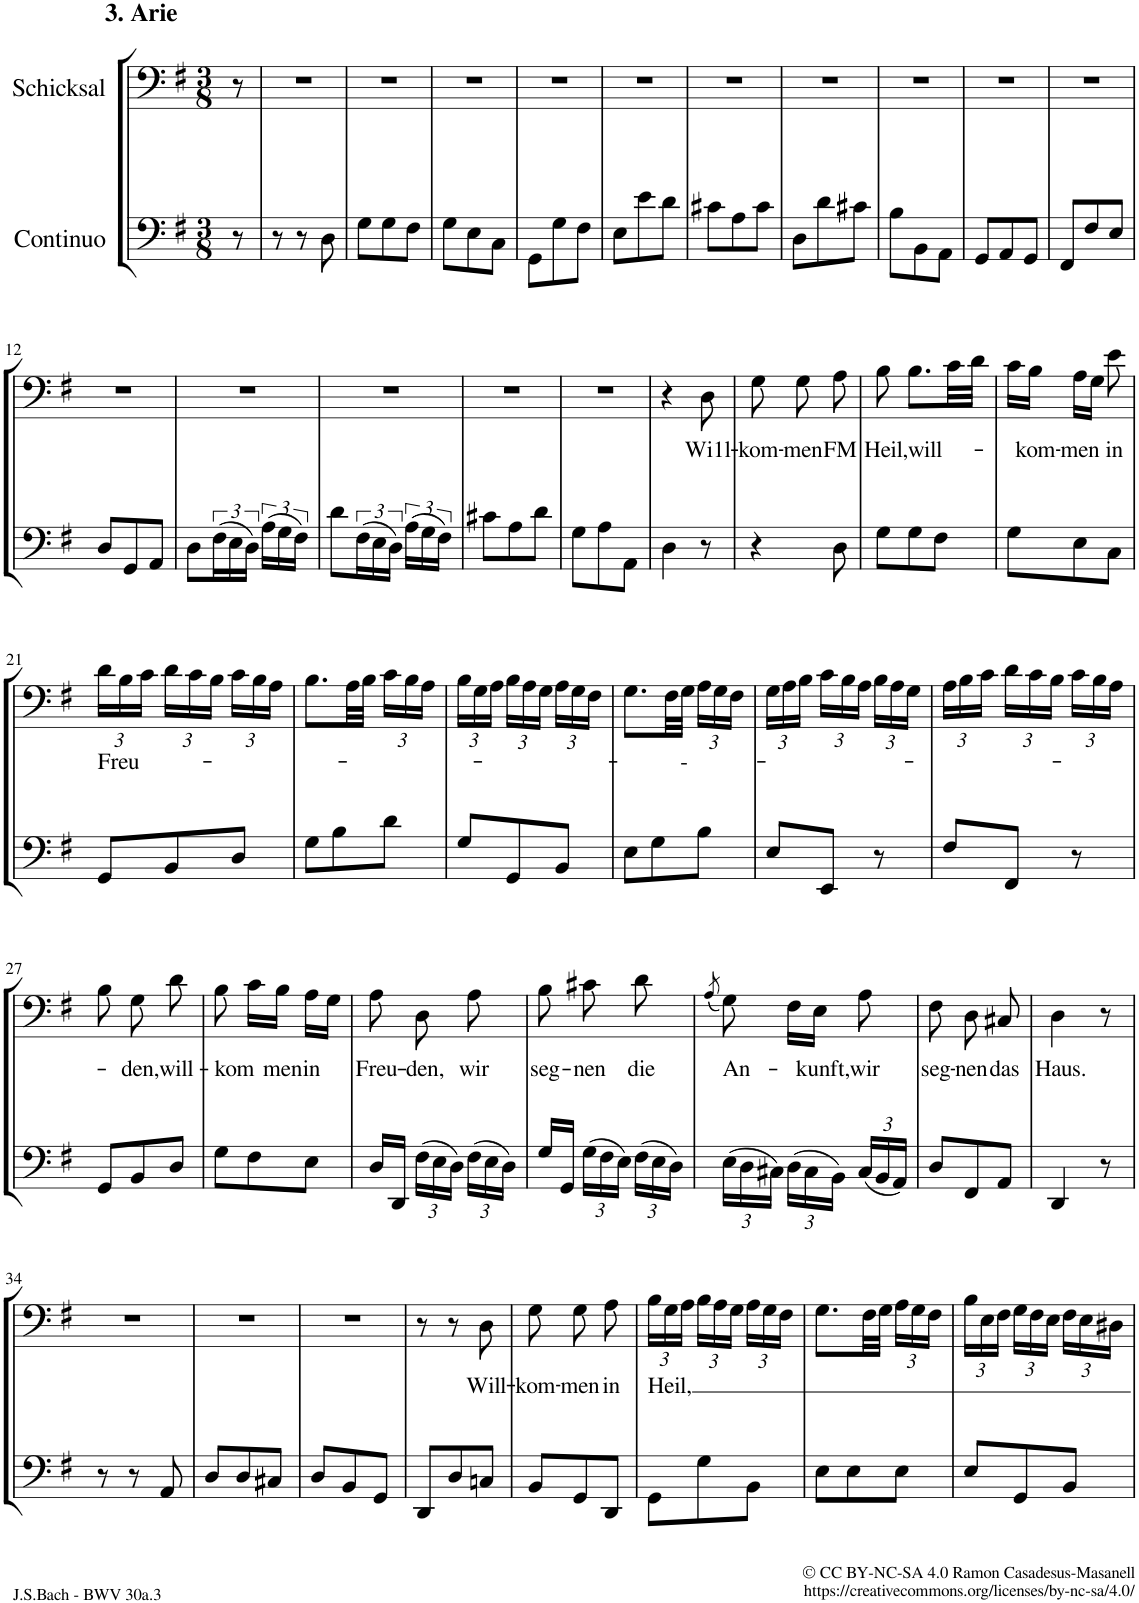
**kern	**kern	**text
*part2	*part1	*part1
*staff2	*staff1	*staff1
*I"Continuo	*I"Schicksal	*
*clefF4	*clefF4	*
*k[f#]	*k[f#]	*
*M3/8	*M3/8	*
=1	=1	=1
!	!LO:TX:a:B:t=3. Arie	!
8r	8r	.
=2	=2	=2
8r	4.r	.
8r	.	.
8D\	.	.
=3	=3	=3
8G\L	4.r	.
8G\	.	.
8F#\J	.	.
=4	=4	=4
8G\L	4.r	.
8E\	.	.
8C\J	.	.
=5	=5	=5
8GG\L	4.r	.
8G\	.	.
8F#\J	.	.
=6	=6	=6
8E\L	4.r	.
8e\	.	.
8d\J	.	.
=7	=7	=7
8c#X\L	4.r	.
8A\	.	.
8c#\J	.	.
=8	=8	=8
8D\L	4.r	.
8d\	.	.
8c#X\J	.	.
=9	=9	=9
8B\L	4.r	.
8BB\	.	.
8AA\J	.	.
=10	=10	=10
8GG/L	4.r	.
8AA/	.	.
8GG/J	.	.
=11	=11	=11
8FF#/L	4.r	.
8F#/	.	.
8E/J	.	.
!!LO:LB:g=z
=12	=12	=12
8D/L	4.r	.
8GG/	.	.
8AA/J	.	.
=13	=13	=13
8D\L	4.r	.
(24F#\L	.	.
24E\	.	.
24D\JJ)	.	.
(24A\LL	.	.
24G\	.	.
24F#\JJ)	.	.
=14	=14	=14
8d\L	4.r	.
(24F#\L	.	.
24E\	.	.
24D\JJ)	.	.
(24A\LL	.	.
24G\	.	.
24F#\JJ)	.	.
=15	=15	=15
8c#X\L	4.r	.
8A\	.	.
8d\J	.	.
=16	=16	=16
8G\L	4.r	.
8A\	.	.
8AA\J	.	.
=17	=17	=17
4D\	4r	.
!	!	!LO:LY:b
8r	8D\	Wi1l-
=18	=18	=18
!	!	!LO:LY:b
4r	8G\	-kom-
!	!	!LO:LY:b
.	8G\	-men
!	!	!LO:LY:b
8D\	8A\	FM
=19	=19	=19
!	!	!LO:LY:b
8G\L	8B\	Heil,
!	!	!LO:LY:b
8G\	8.B\L	will-
8F#\J	.	.
.	32c\LL	.
.	32d\JJJ	.
=20	=20	=20
8G\L	16c\LL	.
!	!	!LO:LY:b
.	16B\JJ	-kom-
!	!	!LO:LY:b
8E\	16A\LL	-men
.	16G\JJ	.
!	!	!LO:LY:b
8C\J	8e\	in
!!LO:LB:g=z
=21	=21	=21
*	*Xbrackettup	*
!	!	!LO:LY:b
8GG/L	24d\LL	Freu-
.	24B\	.
.	24c\JJ	.
8BB/	24d\LL	.
.	24c\	.
.	24B\JJ	.
8D/J	24c\LL	.
.	24B\	.
.	24A\JJ	.
=22	=22	=22
8G\L	8.B\L	.
8B\	.	.
.	32A\LL	.
.	32B\JJJ	.
8d\J	24c\LL	.
.	24B\	.
.	24A\JJ	.
=23	=23	=23
8G/L	24B\LL	.
.	24G\	.
.	24A\JJ	.
8GG/	24B\LL	.
.	24A\	.
.	24G\JJ	.
8BB/J	24A\LL	.
.	24G\	.
.	24F#\JJ	.
=24	=24	=24
8E\L	8.G\L	.
8G\	.	.
.	32F#\LL	.
!	!	!LO:LY:b
.	32G\JJJ	---
8B\J	24A\LL	.
.	24G\	.
.	24F#\JJ	.
=25	=25	=25
8E/L	24G\LL	.
.	24A\	.
.	24B\JJ	.
8EE/J	24c\LL	.
.	24B\	.
.	24A\JJ	.
8r	24B\LL	.
.	24A\	.
.	24G\JJ	.
=26	=26	=26
8F#/L	24A\LL	.
.	24B\	.
.	24c\JJ	.
8FF#/J	24d\LL	.
.	24c\	.
.	24B\JJ	.
8r	24c\LL	.
.	24B\	.
.	24A\JJ	.
!!LO:LB:g=z
=27	=27	=27
8GG/L	8B\	.
!	!	!LO:LY:b
8BB/	8G\	-den,
!	!	!LO:LY:b
8D/J	8d\	will-
=28	=28	=28
!	!	!LO:LY:b
8G\L	8B\	-kom
8F#\	16c\LL	.
!	!	!LO:LY:b
.	16B\JJ	men
!	!	!LO:LY:b
8E\J	16A\LL	in
.	16G\JJ	.
=29	=29	=29
!	!	!LO:LY:b
16D/LL	8A\	Freu-
16DD/JJ	.	.
*Xbrackettup	*	*
!	!	!LO:LY:b
(24F#\LL	8D\	-den,
24E\	.	.
24D\JJ)	.	.
!	!	!LO:LY:b
(24F#\LL	8A\	wir
24E\	.	.
24D\JJ)	.	.
=30	=30	=30
!	!	!LO:LY:b
16G/LL	8B\	seg-
16GG/JJ	.	.
!	!	!LO:LY:b
(24G\LL	8c#X\	-nen
24F#\	.	.
24E\JJ)	.	.
!	!	!LO:LY:b
(24F#\LL	8d\	die
24E\	.	.
24D\JJ)	.	.
=31	=31	=31
.	(8qA/	.
!	!	!LO:LY:b
(24E\LL	8G\)	An-
24D\	.	.
24C#X\JJ)	.	.
(24D\LL	16F#\LL	.
24C#\	.	.
!	!	!LO:LY:b
.	16E\JJ	-kunft,
24BB\JJ)	.	.
!	!	!LO:LY:b
(24C#/LL	8A\	wir
24BB/	.	.
24AA/JJ)	.	.
=32	=32	=32
!	!	!LO:LY:b
8D/L	8F#\	seg-
!	!	!LO:LY:b
8FF#/	8D\	-nen
!	!	!LO:LY:b
8AA/J	8C#X/	das
=33	=33	=33
!	!	!LO:LY:b
4DD/	4D\	Haus.
8r	8r	.
!!LO:LB:g=z
=34	=34	=34
8r	4.r	.
8r	.	.
8AA/	.	.
=35	=35	=35
8D/L	4.r	.
8D/	.	.
8C#X/J	.	.
=36	=36	=36
8D/L	4.r	.
8BB/	.	.
8GG/J	.	.
=37	=37	=37
8DD/L	8r	.
8D/	8r	.
!	!	!LO:LY:b
8Cn/J	8D\	Will-
=38	=38	=38
!	!	!LO:LY:b
8BB/L	8G\	-kom-
!	!	!LO:LY:b
8GG/	8G\	-men
!	!	!LO:LY:b
8DD/J	8A\	in
=39	=39	=39
!	!	!LO:LY:b
8GG\L	24B\LL	Heil,
.	24G\	.
.	24A\JJ	.
8G\	24B\LL	.
.	24A\	.
.	24G\JJ	.
8BB\J	24A\LL	.
.	24G\	.
.	24F#\JJ	.
=40	=40	=40
8E\L	8.G\L	.
8E\	.	.
.	32F#\LL	.
.	32G\JJJ	.
8E\J	24A\LL	.
.	24G\	.
.	24F#\JJ	.
=41	=41	=41
8E/L	24B\LL	.
.	24E\	.
.	24F#\JJ	.
8GG/	24G\LL	.
.	24F#\	.
.	24E\JJ	.
8BB/J	24F#\LL	.
.	24E\	.
.	24D#X\JJ	.
=	=	=
*-	*-	*-
